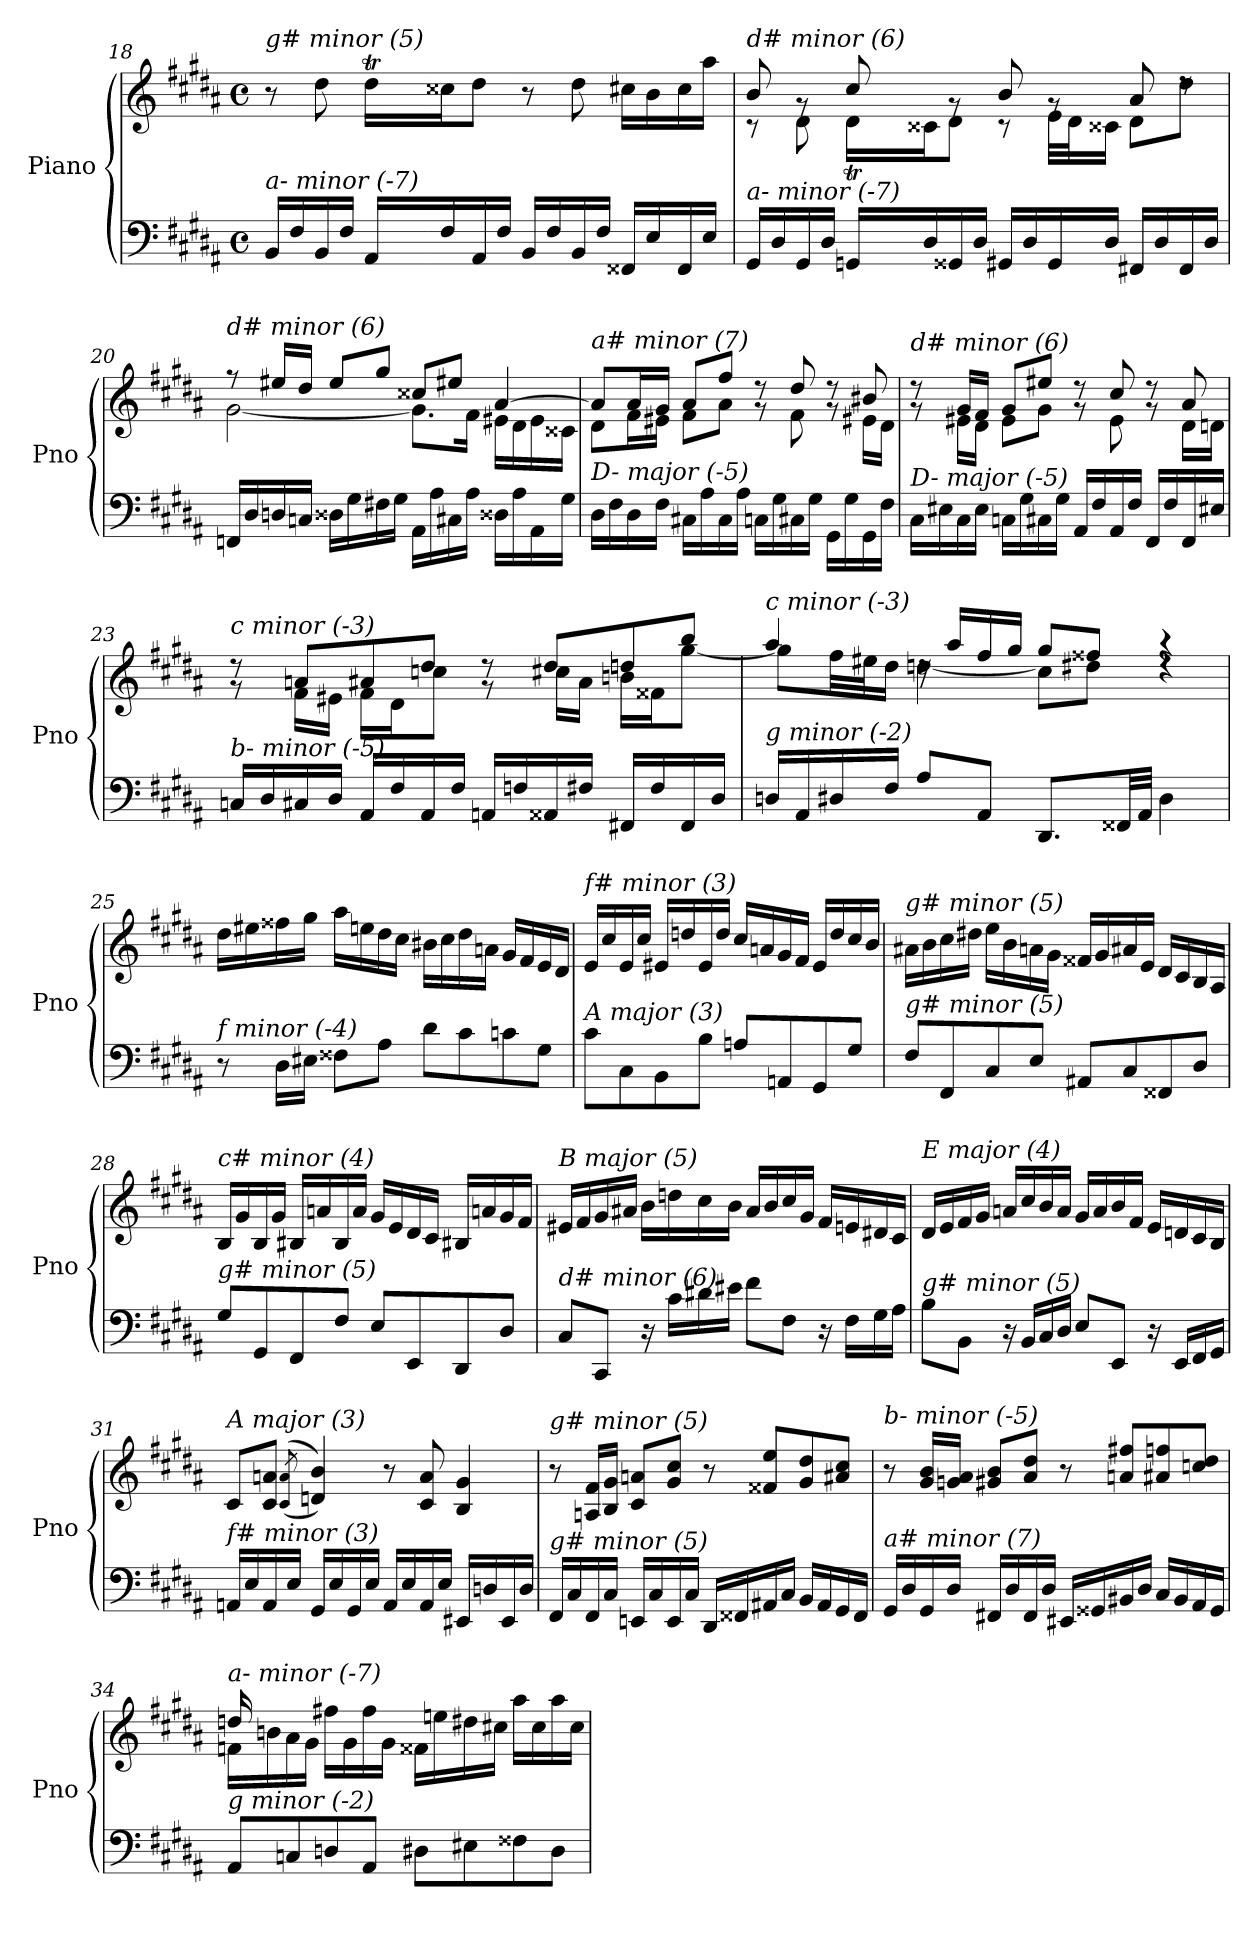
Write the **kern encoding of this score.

**kern	**kern
*part1	*part1
*staff2	*staff1
*I"Piano	*
*I'Pno	*
*clefF4	*clefG2
*k[f#c#g#d#a#]	*k[f#c#g#d#a#]
*M4/4	*M4/4
*met(c)	*met(c)
=18	=18
*^	*^
!	!	!LO:TX:i:t=g# minor (5)	!
!LO:TX:i:t=a- minor (-7)	!	!	!
4ryy	16BB/LL	8r	4ryy
.	16F#/	.	.
.	16BB/	8dd#\	.
.	16F#/JJ	.	.
16.ryy	16AA#/LL	16dd#t\LL	64dd#!yy
.	.	.	64ee!yy
.	.	.	16dd#!yy
.	16F#/	16cc##Xi\J	.
2ryy	.	.	2ryy
.	16AA#/	8dd#\J	.
.	16F#/JJ	.	.
.	16BB/LL	8r	.
.	16F#/	.	.
.	16BB/	8dd#\	.
.	16F#/JJ	.	.
.	16FF##X/LL	16cc#X\LL	.
.	16E/	16b\	.
8ryy	.	.	8ryy
.	16FF##/	16cc#\	.
.	16E/JJ	16aa#\JJ	.
32ryy	.	.	32ryy
!!LO:LB:g=z
=19	=19	=19	=19
*	*	*	*^
!	!	!LO:TX:i:t=d# minor (6)	!	!
!LO:TX:i:t=a- minor (-7)	!	!	!	!
4ryy	16GG#/LL	8b/	8r	4ryy
.	16D#/	.	.	.
.	16GG#/	8rg	8d#\	.
.	16D#/JJ	.	.	.
16ryy	16GGnj/LL	8cc#/	16d#t\LL	64d#!yy
.	.	.	.	64e!yy
.	.	.	.	32d#!yy
2ryy	16D#/	.	16c##X\J	2ryy
.	16GG##j/	8rg	8d#\J	.
.	16D#/JJ	.	.	.
.	16GG#/LL	8b/	8r	.
.	16D#/	.	.	.
.	16GG#/	8rg	32e\LLL	.
.	.	.	32d#\J	.
.	16D#/JJ	.	16c##X\JJ	.
.	16FF#X/LL	8a#/	8d#\L	.
8.ryy	16D#/	.	.	8.ryy
.	16FF#/	8rdd	8dd#\J	.
.	16D#/JJ	.	.	.
*	*	*	*v	*v
=20	=20	=20	=20
!	!	!LO:TX:i:t=d# minor (6)	!
!LO:TX:i:t=E- major (-3)	!	!	!
*v	*v	*	*
16FFnj/LL	8r	[2g#\
16D#/	.	.
16Dnj/	16ee#X/LL	.
16Cnj/JJ	16dd#/JJ	.
16D##j\LL	8ee#/L	.
16G#\	.	.
16F#Xj\	8gg#/J	.
16G#\JJ	.	.
16AA#\LL	8cc##X/L	8.g#\L]
16A#\	.	.
16C#Xj\	8ee#X/J	.
16A#\JJ	.	16f#\Jk
16D##Xj\LL	[4a#/	16e#X\LL
16A#\	.	16d#\
16AA#\	.	16e#\
16G#\JJ	.	16c##X\JJ
=21	=21	=21
!	!LO:TX:i:t=a# minor (7)	!
!LO:TX:i:t=D- major (-5)	!	!
16D#\LL	8a#/L]	8d#\L
16F#\	.	.
16D#\	16a#/L	16f#\L
16F#\JJ	16g#/JJ	16e#X\JJ
16C#X\LL	8a#/L	8f#\L
16A#\	.	.
16C#\	8ff#/J	8a#\J
16A#\JJ	.	.
16Cnj\LL	8rg	8rdd
16G#\	.	.
16C#j\	8dd#/	8f#\
16G#\JJ	.	.
16GG#\LL	8rg	8rdd
16G#\	.	.
16GG#\	8b#X/	16e#X\LL
16F#\JJ	.	16d#\JJ
!!LO:LB:g=z	!!
=22	=22	=22
!	!LO:TX:i:t=d# minor (6)	!
!LO:TX:i:t=D- major (-5)	!	!
16C#\LL	8rg	8rdd
16E#X\	.	.
16C#\	16g#/LL	16e#X\LL
16E#\JJ	16f#/JJ	16d#\JJ
16Cnj\LL	8g#/L	8e#\L
16G#\	.	.
16C#j\	8ee#X/J	8g#\J
16G#\JJ	.	.
16AA#/LL	8rg	8rdd
16F#/	.	.
16AA#/	8cc#/	8e#\
16F#/JJ	.	.
16FF#/LL	8rg	8rdd
16F#/	.	.
16FF#/	8a#/	16d#\LL
16E#X/JJ	.	16dnj\JJ
=23	=23	=23
!	!LO:TX:i:t=c minor (-3)	!
!LO:TX:i:t=b- minor (-5)	!	!
16Cnj/LL	8rg	8rdd
16D#/	.	.
16C#j/	8anj/L	16f#\LL
16D#/JJ	.	16e#X\JJ
16AA#/LL	8a#/	16f#\LL
16F#/	.	16d#\J
16AA#/	8dd#/J	8ccnj\J
16F#/JJ	.	.
16AAnj/LL	8rg	8rdd
16Fnj/	.	.
16AA##j/	8dd#/L	16cc#j\LL
16F#j/JJ	.	16a#\JJ
16FF#Xj/LL	8ddnj/	16bn\LL
16F#j/	.	16f##Xj\J
16FF#j/	8bb/J	[8gg#\J
16D#/JJ	.	.
=24	=24	=24
!	!LO:TX:i:t=c minor (-3)	!
!LO:TX:i:t=g minor (-2)	!	!
16Dnj/LL	4aa#/	8gg#\L]
16AA#/	.	.
16D#/	.	32ff#\LL
.	.	32ee#Xi\J
16F#/JJ	.	16dd#\JJ
8A#/L	16rdd	[4ddnj\
.	16aa#/LL	.
8AA#/J	16ff#j/	.
.	16gg#/JJ	.
8.DD#/L	8gg#/L	8cc##\L]
.	8ff##X/J	8dd#\J
32FF##X/LL	.	.
32AA#/JJJ	.	.
4D#\	4r	4rdd
!!LO:LB:g=z
=25	=25	=25
!	!LO:TX:i:t=c minor (-3)	!
!LO:TX:i:t=f minor (-4)	!	!
*	*v	*v
8r	16dd#\LL
.	16ee#X\
16D#\LL	16ff##Xi\
16E#Xi\JJ	16gg#\JJ
8F##X\L	16aa#\LL
.	16een\
8A#\J	16dd#\
.	16cc#\JJ
8d#\L	16b#Xi\LL
.	16cc#\
8c#\	16dd#\
.	16an\JJ
8cnj\	16g#/LL
.	16f#/
8G#\J	16e/
.	16d#/JJ
=26	=26
!	!LO:TX:i:t=f# minor (3)
!LO:TX:i:t=A major (3)	!
8c#\L	16e/LL
.	16cc#/
8C#\	16e/
.	16cc#/JJ
8BB\	16e#X/LL
.	16ddn/
8B\J	16e#/
.	16dd/JJ
8An/L	16cc#/LL
.	16an/
8AAn/	16g#/
.	16f#/JJ
8GG#/	16e#/LL
.	16dd/
8G#/J	16cc#/
.	16b/JJ
=27	=27
!	!LO:TX:i:t=g# minor (5)
!LO:TX:i:t=g# minor (5)	!
8F#/L	16a#X\LL
.	16b\
8FF#/	16cc#\
.	16dd#X\JJ
8C#/	16ee\LL
.	16b\
8E/J	16an\
.	16g#\JJ
8AA#X/L	16f##X/LL
.	16g#/
8C#/	16a#X/
.	16e/JJ
8FF##X/	16d#/LL
.	16c#/
8D#/J	16B/
.	16A#/JJ
!!LO:LB:g=z
=28	=28
!	!LO:TX:i:t=c# minor (4)
!LO:TX:i:t=g# minor (5)	!
8G#/L	16B/LL
.	16g#/
8GG#/	16B/
.	16g#/JJ
8FF#/	16B#X/LL
.	16an/
8F#/J	16B#/
.	16a/JJ
8E/L	16g#/LL
.	16e/
8EE/	16d#/
.	16c#/JJ
8DD#/	16B#X/LL
.	16an/
8D#/J	16g#/
.	16f#/JJ
=29	=29
!	!LO:TX:i:t=B major (5)
!LO:TX:i:t=d# minor (6)	!
8C#/L	16e#X/LL
.	16f#/
8CC#/J	16g#/
.	16a#X/JJ
16r	16b\LL
16c#\LL	16ddn\
16d#X\	16cc#\
16e#X\JJ	16b\JJ
8f#\L	16a#/LL
.	16b/
8F#\J	16cc#/
.	16g#/JJ
16r	16f#/LL
16F#\LL	16en/
16G#\	16d#X/
16A#\JJ	16c#/JJ
=30	=30
!	!LO:TX:i:t=E major (4)
!LO:TX:i:t=g# minor (5)	!
8B\L	16d#/LL
.	16e/
8BB\J	16f#/
.	16g#/JJ
16r	16an/LL
16BB/LL	16cc#/
16C#/	16b/
16D#/JJ	16a/JJ
8E/L	16g#/LL
.	16a/
8EE/J	16b/
.	16f#/JJ
16r	16e/LL
16EE/LL	16dn/
16FF#/	16c#/
16GG#/JJ	16B/JJ
!!LO:LB:g=z
=31	=31
!	!LO:TX:i:t=A major (3)
!LO:TX:i:t=f# minor (3)	!
16AAn/LL	8c#/L
16E/	.
16AA/	8c#/ 8an/J
16E/JJ	.
.	((>8qc#/ 8qa/
16GG#/LL	4dn/ 4b/))
16E/	.
16GG#/	.
16E/JJ	.
16AA/LL	8r
16E/	.
16AA/	8c#/ 8a/
16E/JJ	.
16EE#X/LL	4B/ 4g#/
16Dn/	.
16EE#/	.
16D/JJ	.
=32	=32
!	!LO:TX:i:t=g# minor (5)
!LO:TX:i:t=g# minor (5)	!
16FF#/LL	8r
16C#/	.
16FF#/	16An/ 16f#/LL
16C#/JJ	16B/ 16g#/JJ
16EEn/LL	8c#/ 8an/L
16C#/	.
16EE/	8g#/ 8cc#/J
16C#/JJ	.
16DD#/LL	8r
16FF##X/	.
16AA#X/	8f##X/ 8ee/L
16C#/JJ	.
16BB/LL	8g#/ 8dd#/
16AA#/	.
16GG#/	8a#X/ 8cc#/J
16FF##/JJ	.
=33	=33
!	!LO:TX:i:t=b- minor (-5)
!LO:TX:i:t=a# minor (7)	!
16GG#/LL	8r
16D#/	.
16GG#/	16g#/ 16b/LL
16D#/JJ	16gnj/ 16a#/JJ
16FF#X/LL	8g#/ 8b/L
16D#/	.
16FF#/	8a#/ 8dd#/J
16D#/JJ	.
16EE#X/LL	8r
16GG##X/	.
16BB#X/	8anj/ 8ff#X/L
16D#/JJ	.
16C#/LL	8a#/ 8ffnj/
16BB#/	.
16AA#/	8ccnj/ 8dd#/J
16GG##/JJ	.
!!LO:PB:g=z
=34	=34
*^	*^
!	!	!LO:TX:i:t=a- minor (-7)	!
!LO:TX:i:t=g minor (-2)	!	!	!
16ryy	8AA#/L	16fnj\LL	16ddnj/
2...ryy	.	16bn\	2...ryy
.	8Cnj/	16a#\	.
.	.	16g#\JJ	.
.	8Dnj/	16ff#Xj\LL	.
.	.	16g#\	.
.	8AA#/J	16ff#j\	.
.	.	16g#\JJ	.
.	8D#\L	16f##X\LL	.
.	.	16een\	.
.	8E#Xi\	16dd#\	.
.	.	16cc#X\JJ	.
.	8F##X\	16aa#\LL	.
.	.	16cc#\	.
.	8D#\J	16aa#\	.
.	.	16cc#\JJ	.
*v	*v	*	*
*	*v	*v
=	=
*-	*-
